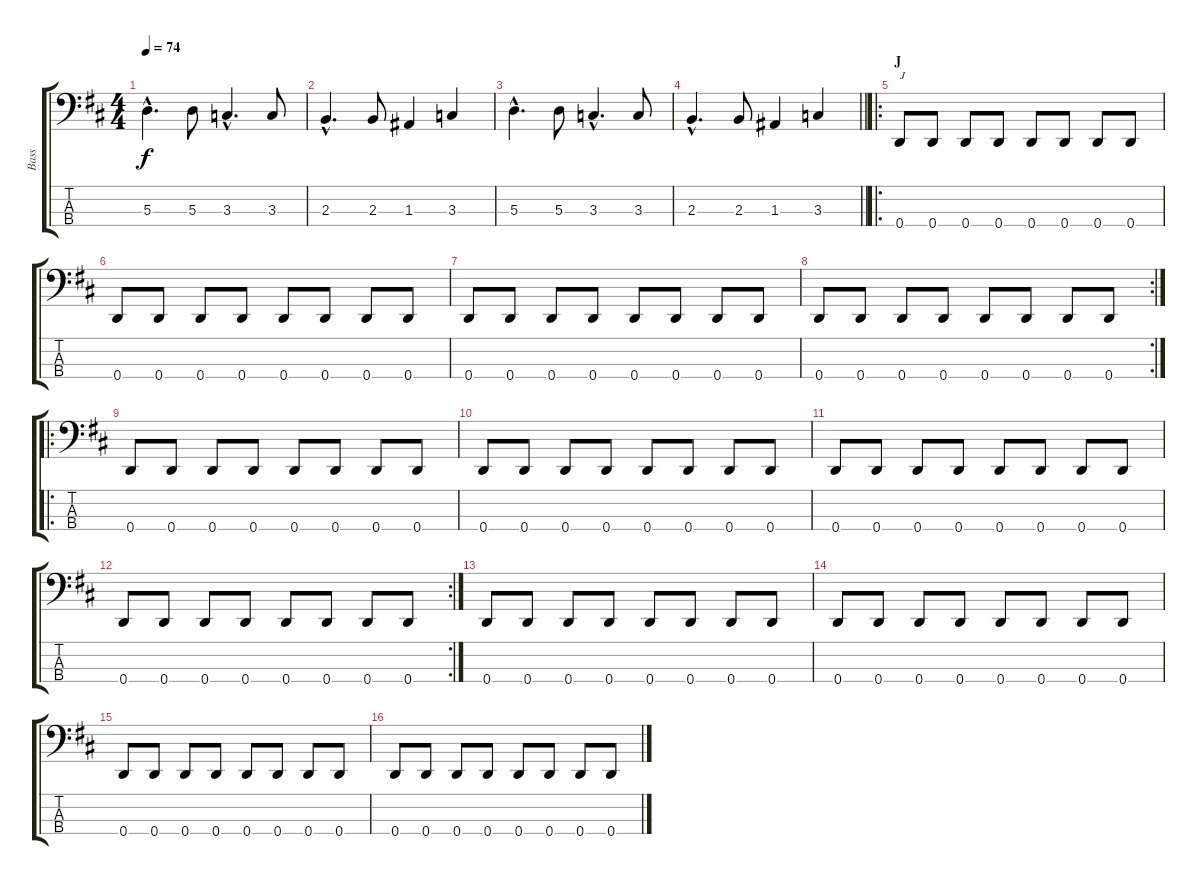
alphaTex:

\track ("Bass" "Bass") {instrument electricbasspick}
\staff {score tabs}
\tuning (G2 D2 A1 D1) {hide}
\ts (4 4)
\tempo 74
\clef f4
\ks d
5.3{hac}.4{d dy f} 5.3.8 3.3{hac}.4{d} 3.3.8 |
2.3{hac}.4{d} 2.3.8 1.3.4 3.3.4 |
5.3{hac}.4{d} 5.3.8 3.3{hac}.4{d} 3.3.8 |
\barLineRight lightlight
2.3{hac}.4{d} 2.3.8 1.3.4 3.3.4 |
\ro
\section ("" "J")
0.4.8{txt "J"} 0.4.8 0.4.8 0.4.8 0.4.8 0.4.8 0.4.8 0.4.8 |
0.4.8 0.4.8 0.4.8 0.4.8 0.4.8 0.4.8 0.4.8 0.4.8 |
0.4.8 0.4.8 0.4.8 0.4.8 0.4.8 0.4.8 0.4.8 0.4.8 |
\rc 2
0.4.8 0.4.8 0.4.8 0.4.8 0.4.8 0.4.8 0.4.8 0.4.8 |
\ro
0.4.8 0.4.8 0.4.8 0.4.8 0.4.8 0.4.8 0.4.8 0.4.8 |
0.4.8 0.4.8 0.4.8 0.4.8 0.4.8 0.4.8 0.4.8 0.4.8 |
0.4.8 0.4.8 0.4.8 0.4.8 0.4.8 0.4.8 0.4.8 0.4.8 |
\rc 2
0.4.8 0.4.8 0.4.8 0.4.8 0.4.8 0.4.8 0.4.8 0.4.8 |
0.4.8 0.4.8 0.4.8 0.4.8 0.4.8 0.4.8 0.4.8 0.4.8 |
0.4.8 0.4.8 0.4.8 0.4.8 0.4.8 0.4.8 0.4.8 0.4.8 |
0.4.8 0.4.8 0.4.8 0.4.8 0.4.8 0.4.8 0.4.8 0.4.8 |
0.4.8 0.4.8 0.4.8 0.4.8 0.4.8 0.4.8 0.4.8 0.4.8
